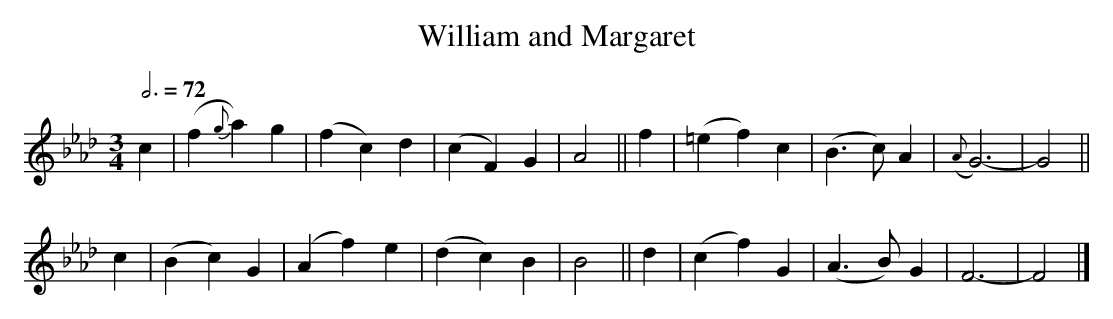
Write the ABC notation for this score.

X:1
T:William and Margaret
M:3/4
L:1/4
Q:3/4=72
K:F Min
c|(f{g}a)g|(fc)d|(cF)G|A2||f|(=ef)c|(B>c)A|({A}G3-)|G2||
c|(B   c)G|(Af)e|(dc)B|B2||d| (cf)G|(A>B)G|    F3- |F2|]
